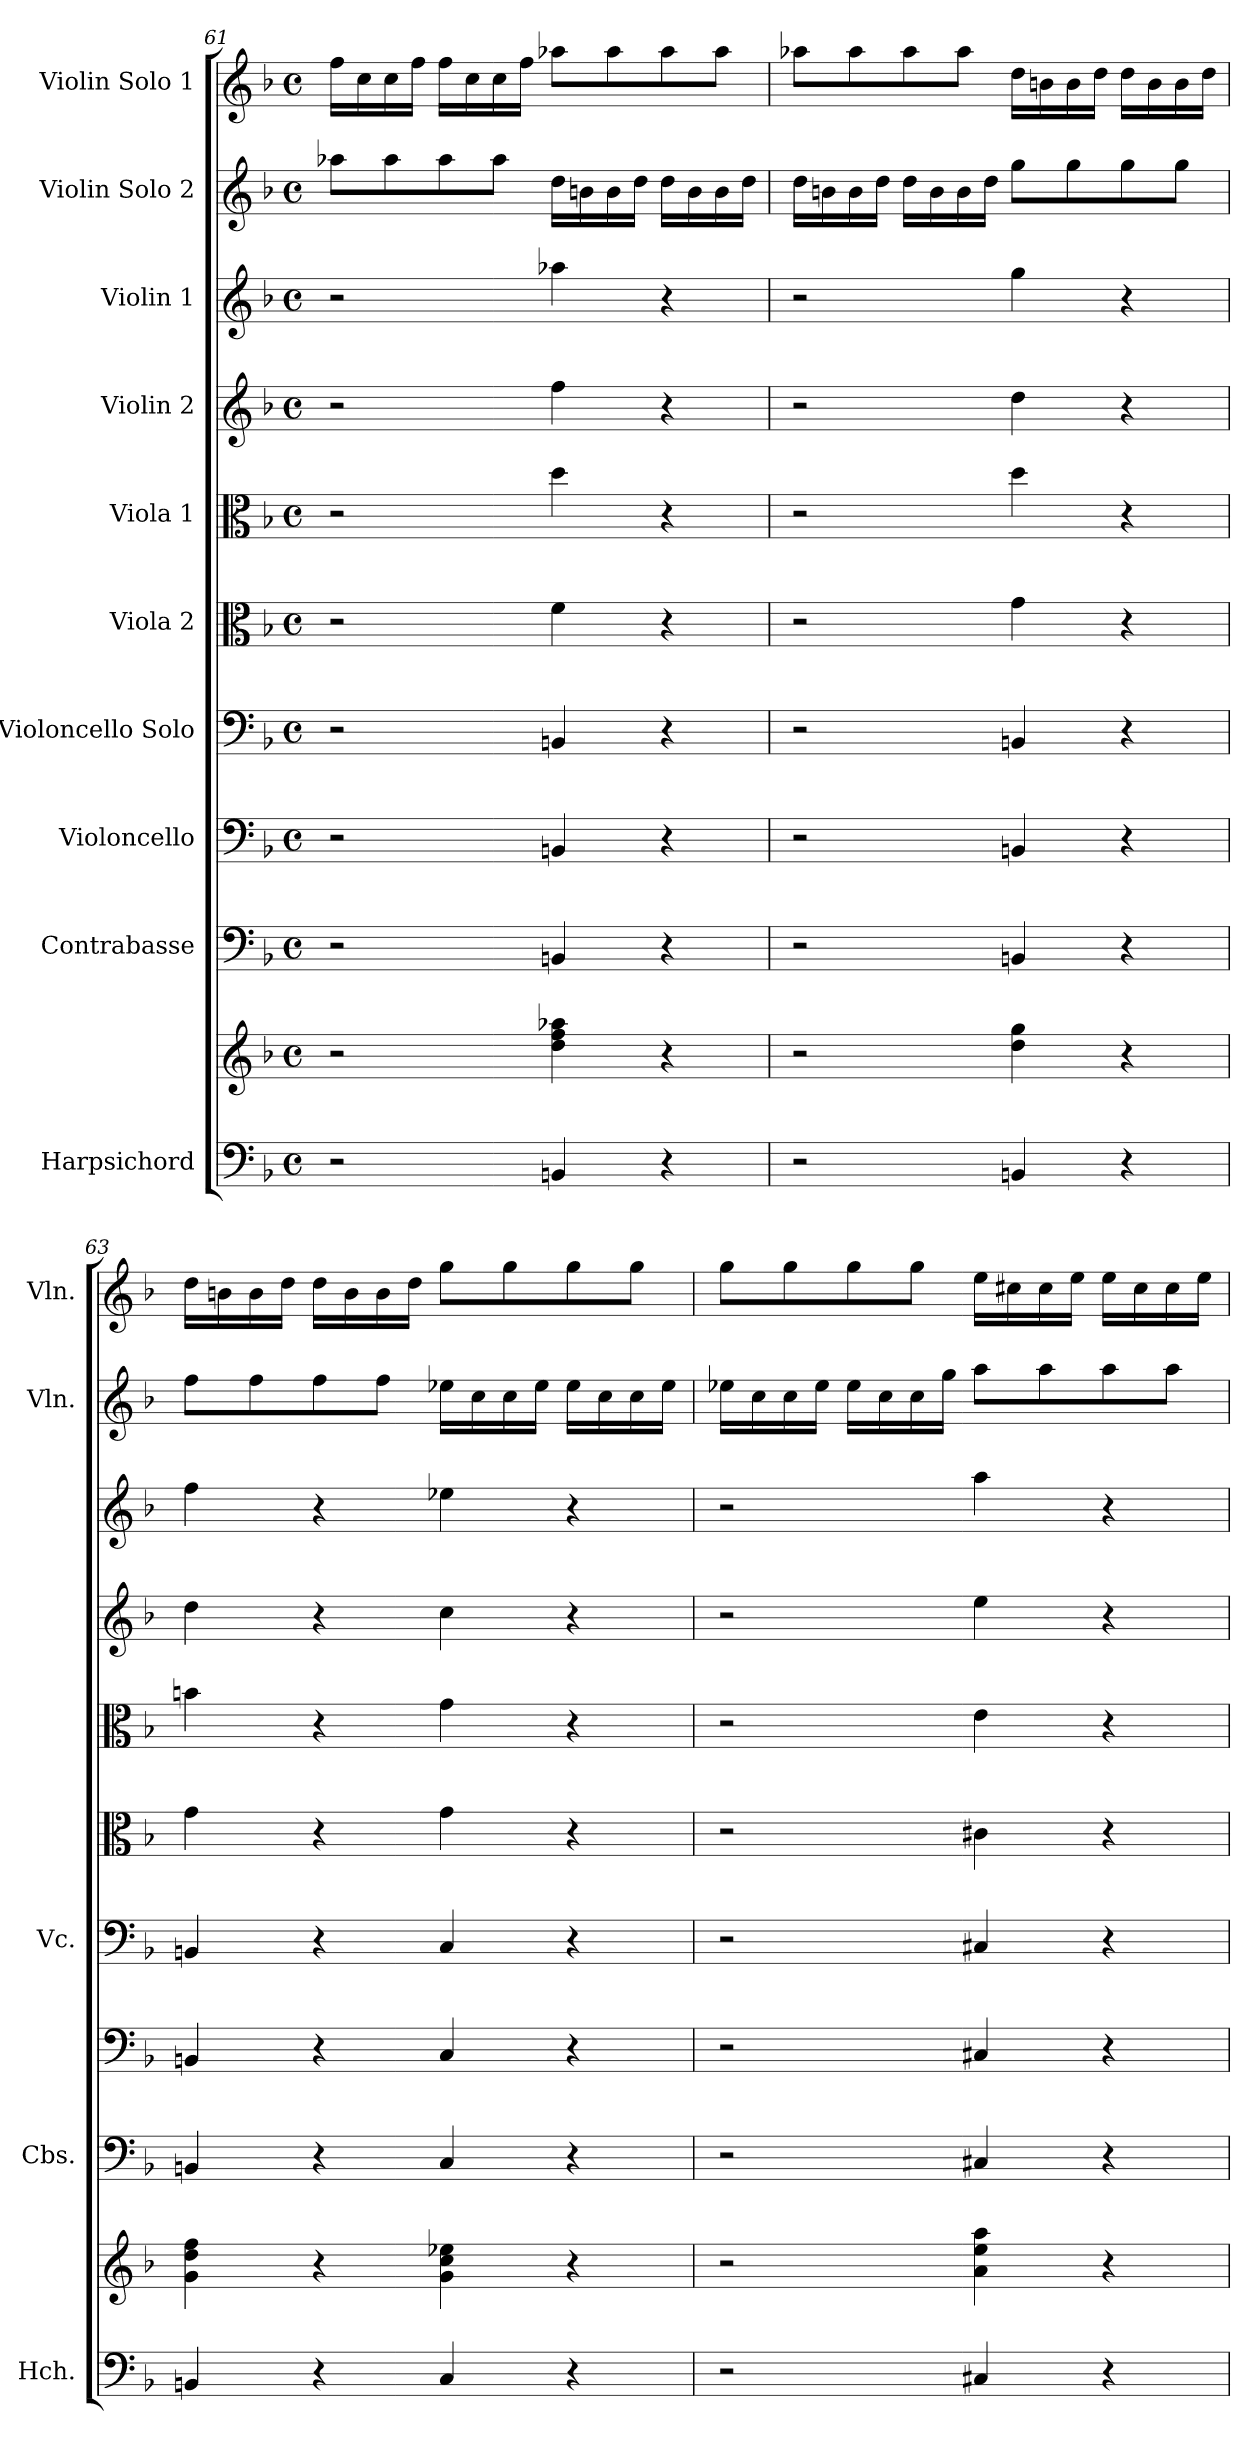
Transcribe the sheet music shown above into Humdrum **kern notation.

**kern	**kern	**kern	**kern	**kern	**kern	**kern	**kern	**kern	**kern	**kern
*part10	*part10	*part9	*part8	*part7	*part6	*part5	*part4	*part3	*part2	*part1
*staff11	*staff10	*staff9	*staff8	*staff7	*staff6	*staff5	*staff4	*staff3	*staff2	*staff1
*I"Harpsichord	*	*I"Contrabasse	*I"Violoncello	*I"Violoncello Solo	*I"Viola 2	*I"Viola 1	*I"Violin 2	*I"Violin 1	*I"Violin Solo 2	*I"Violin Solo 1
*I'Hch.	*	*I'Cbs.	*	*I'Vc.	*	*	*	*	*I'Vln.	*I'Vln.
*clefF4	*clefG2	*clefF4	*clefF4	*clefF4	*clefC3	*clefC3	*clefG2	*clefG2	*clefG2	*clefG2
*	*	*ITrd7c12	*	*	*	*	*	*	*	*
*k[b-]	*k[b-]	*k[b-]	*k[b-]	*k[b-]	*k[b-]	*k[b-]	*k[b-]	*k[b-]	*k[b-]	*k[b-]
*M4/4	*M4/4	*M4/4	*M4/4	*M4/4	*M4/4	*M4/4	*M4/4	*M4/4	*M4/4	*M4/4
*met(c)	*met(c)	*met(c)	*met(c)	*met(c)	*met(c)	*met(c)	*met(c)	*met(c)	*met(c)	*met(c)
=61	=61	=61	=61	=61	=61	=61	=61	=61	=61	=61
2r	2r	2r	2r	2r	2r	2r	2r	2r	8aa-X\L	16ff\LL
.	.	.	.	.	.	.	.	.	.	16cc\
.	.	.	.	.	.	.	.	.	8aa-\	16cc\
.	.	.	.	.	.	.	.	.	.	16ff\JJ
.	.	.	.	.	.	.	.	.	8aa-\	16ff\LL
.	.	.	.	.	.	.	.	.	.	16cc\
.	.	.	.	.	.	.	.	.	8aa-\J	16cc\
.	.	.	.	.	.	.	.	.	.	16ff\JJ
4BBn/	4dd\ 4ff\ 4aa-X\	4BBBn/	4BBn/	4BBn/	4f\	4dd\	4ff\	4aa-X\	16dd\LL	8aa-X\L
.	.	.	.	.	.	.	.	.	16bn\	.
.	.	.	.	.	.	.	.	.	16b\	8aa-\
.	.	.	.	.	.	.	.	.	16dd\JJ	.
4r	4r	4r	4r	4r	4r	4r	4r	4r	16dd\LL	8aa-\
.	.	.	.	.	.	.	.	.	16b\	.
.	.	.	.	.	.	.	.	.	16b\	8aa-\J
.	.	.	.	.	.	.	.	.	16dd\JJ	.
=62	=62	=62	=62	=62	=62	=62	=62	=62	=62	=62
2r	2r	2r	2r	2r	2r	2r	2r	2r	16dd\LL	8aa-X\L
.	.	.	.	.	.	.	.	.	16bn\	.
.	.	.	.	.	.	.	.	.	16b\	8aa-\
.	.	.	.	.	.	.	.	.	16dd\JJ	.
.	.	.	.	.	.	.	.	.	16dd\LL	8aa-\
.	.	.	.	.	.	.	.	.	16b\	.
.	.	.	.	.	.	.	.	.	16b\	8aa-\J
.	.	.	.	.	.	.	.	.	16dd\JJ	.
4BBn/	4dd\ 4gg\	4BBBn/	4BBn/	4BBn/	4g\	4dd\	4dd\	4gg\	8gg\L	16dd\LL
.	.	.	.	.	.	.	.	.	.	16bn\
.	.	.	.	.	.	.	.	.	8gg\	16b\
.	.	.	.	.	.	.	.	.	.	16dd\JJ
4r	4r	4r	4r	4r	4r	4r	4r	4r	8gg\	16dd\LL
.	.	.	.	.	.	.	.	.	.	16b\
.	.	.	.	.	.	.	.	.	8gg\J	16b\
.	.	.	.	.	.	.	.	.	.	16dd\JJ
!!LO:LB:g=z
=63	=63	=63	=63	=63	=63	=63	=63	=63	=63	=63
4BBn/	4g\ 4dd\ 4ff\	4BBBn/	4BBn/	4BBn/	4g\	4bn\	4dd\	4ff\	8ff\L	16dd\LL
.	.	.	.	.	.	.	.	.	.	16bn\
.	.	.	.	.	.	.	.	.	8ff\	16b\
.	.	.	.	.	.	.	.	.	.	16dd\JJ
4r	4r	4r	4r	4r	4r	4r	4r	4r	8ff\	16dd\LL
.	.	.	.	.	.	.	.	.	.	16b\
.	.	.	.	.	.	.	.	.	8ff\J	16b\
.	.	.	.	.	.	.	.	.	.	16dd\JJ
4C/	4g\ 4cc\ 4ee-X\	4CC/	4C/	4C/	4g\	4g\	4cc\	4ee-X\	16ee-X\LL	8gg\L
.	.	.	.	.	.	.	.	.	16cc\	.
.	.	.	.	.	.	.	.	.	16cc\	8gg\
.	.	.	.	.	.	.	.	.	16ee-\JJ	.
4r	4r	4r	4r	4r	4r	4r	4r	4r	16ee-\LL	8gg\
.	.	.	.	.	.	.	.	.	16cc\	.
.	.	.	.	.	.	.	.	.	16cc\	8gg\J
.	.	.	.	.	.	.	.	.	16ee-\JJ	.
=64	=64	=64	=64	=64	=64	=64	=64	=64	=64	=64
2r	2r	2r	2r	2r	2r	2r	2r	2r	16ee-X\LL	8gg\L
.	.	.	.	.	.	.	.	.	16cc\	.
.	.	.	.	.	.	.	.	.	16cc\	8gg\
.	.	.	.	.	.	.	.	.	16ee-\JJ	.
.	.	.	.	.	.	.	.	.	16ee-\LL	8gg\
.	.	.	.	.	.	.	.	.	16cc\	.
.	.	.	.	.	.	.	.	.	16cc\	8gg\J
.	.	.	.	.	.	.	.	.	16gg\JJ	.
4C#X/	4a\ 4ee\ 4aa\	4CC#X/	4C#X/	4C#X/	4c#X\	4e\	4ee\	4aa\	8aa\L	16ee\LL
.	.	.	.	.	.	.	.	.	.	16cc#X\
.	.	.	.	.	.	.	.	.	8aa\	16cc#\
.	.	.	.	.	.	.	.	.	.	16ee\JJ
4r	4r	4r	4r	4r	4r	4r	4r	4r	8aa\	16ee\LL
.	.	.	.	.	.	.	.	.	.	16cc#\
.	.	.	.	.	.	.	.	.	8aa\J	16cc#\
.	.	.	.	.	.	.	.	.	.	16ee\JJ
=	=	=	=	=	=	=	=	=	=	=
*-	*-	*-	*-	*-	*-	*-	*-	*-	*-	*-
